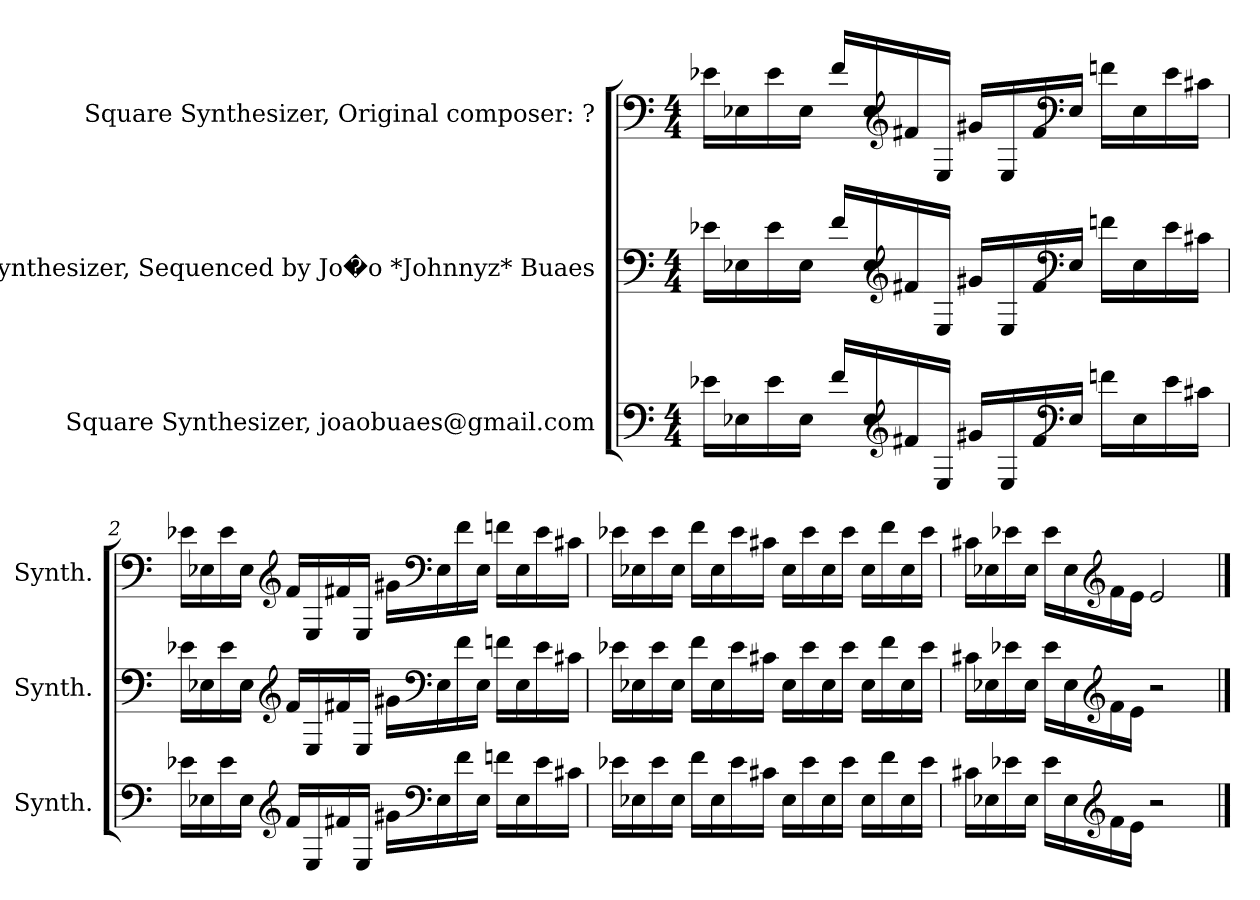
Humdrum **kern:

**kern	**kern	**kern
*part3	*part2	*part1
*staff3	*staff2	*staff1
*I"Square Synthesizer, joaobuaes@gmail.com	*I"Square Synthesizer, Sequenced by Jo�o *Johnnyz* Buaes	*I"Square Synthesizer, Original composer: ?
*I'Synth.	*I'Synth.	*I'Synth.
*clefF4	*clefF4	*clefF4
*k[]	*k[]	*k[]
*M4/4	*M4/4	*M4/4
*MM220	*MM220	*MM220
=1	=1	=1
16e-X\LL	16e-X\LL	16e-X\LL
16E-X\	16E-X\	16E-X\
16e-\	16e-\	16e-\
16E-\JJ	16E-\JJ	16E-\JJ
16f/LL	16f/LL	16f/LL
16E-/	16E-/	16E-/
*clefG2	*clefG2	*clefG2
16f#X/	16f#X/	16f#X/
16E-/JJ	16E-/JJ	16E-/JJ
16g#X/LL	16g#X/LL	16g#X/LL
16E-/	16E-/	16E-/
16f#/	16f#/	16f#/
*clefF4	*clefF4	*clefF4
16E-/JJ	16E-/JJ	16E-/JJ
16fn\LL	16fn\LL	16fn\LL
16E-\	16E-\	16E-\
16e-\	16e-\	16e-\
16c#X\JJ	16c#X\JJ	16c#X\JJ
!!LO:LB:g=z
=2	=2	=2
16e-X\LL	16e-X\LL	16e-X\LL
16E-X\	16E-X\	16E-X\
16e-\	16e-\	16e-\
16E-\JJ	16E-\JJ	16E-\JJ
*clefG2	*clefG2	*clefG2
16f/LL	16f/LL	16f/LL
16E-/	16E-/	16E-/
16f#X/	16f#X/	16f#X/
16E-/JJ	16E-/JJ	16E-/JJ
16g#X\LL	16g#X\LL	16g#X\LL
*clefF4	*clefF4	*clefF4
16E-\	16E-\	16E-\
16f#\	16f#\	16f#\
16E-\JJ	16E-\JJ	16E-\JJ
16fn\LL	16fn\LL	16fn\LL
16E-\	16E-\	16E-\
16e-\	16e-\	16e-\
16c#X\JJ	16c#X\JJ	16c#X\JJ
=3	=3	=3
16e-X\LL	16e-X\LL	16e-X\LL
16E-X\	16E-X\	16E-X\
16e-\	16e-\	16e-\
16E-\JJ	16E-\JJ	16E-\JJ
16f\LL	16f\LL	16f\LL
16E-\	16E-\	16E-\
16e-\	16e-\	16e-\
16c#X\JJ	16c#X\JJ	16c#X\JJ
16E-\LL	16E-\LL	16E-\LL
16e-\	16e-\	16e-\
16E-\	16E-\	16E-\
16e-\JJ	16e-\JJ	16e-\JJ
16E-\LL	16E-\LL	16E-\LL
16f\	16f\	16f\
16E-\	16E-\	16E-\
16e-\JJ	16e-\JJ	16e-\JJ
!!LO:LB:g=z
=4	=4	=4
16c#X\LL	16c#X\LL	16c#X\LL
16E-X\	16E-X\	16E-X\
16e-X\	16e-X\	16e-X\
16E-\JJ	16E-\JJ	16E-\JJ
16e-\LL	16e-\LL	16e-\LL
16E-\	16E-\	16E-\
*clefG2	*clefG2	*clefG2
16f\	16f\	16f\
16e-\JJ	16e-\JJ	16e-\JJ
2r	2r	2e-/
==	==	==
*-	*-	*-
